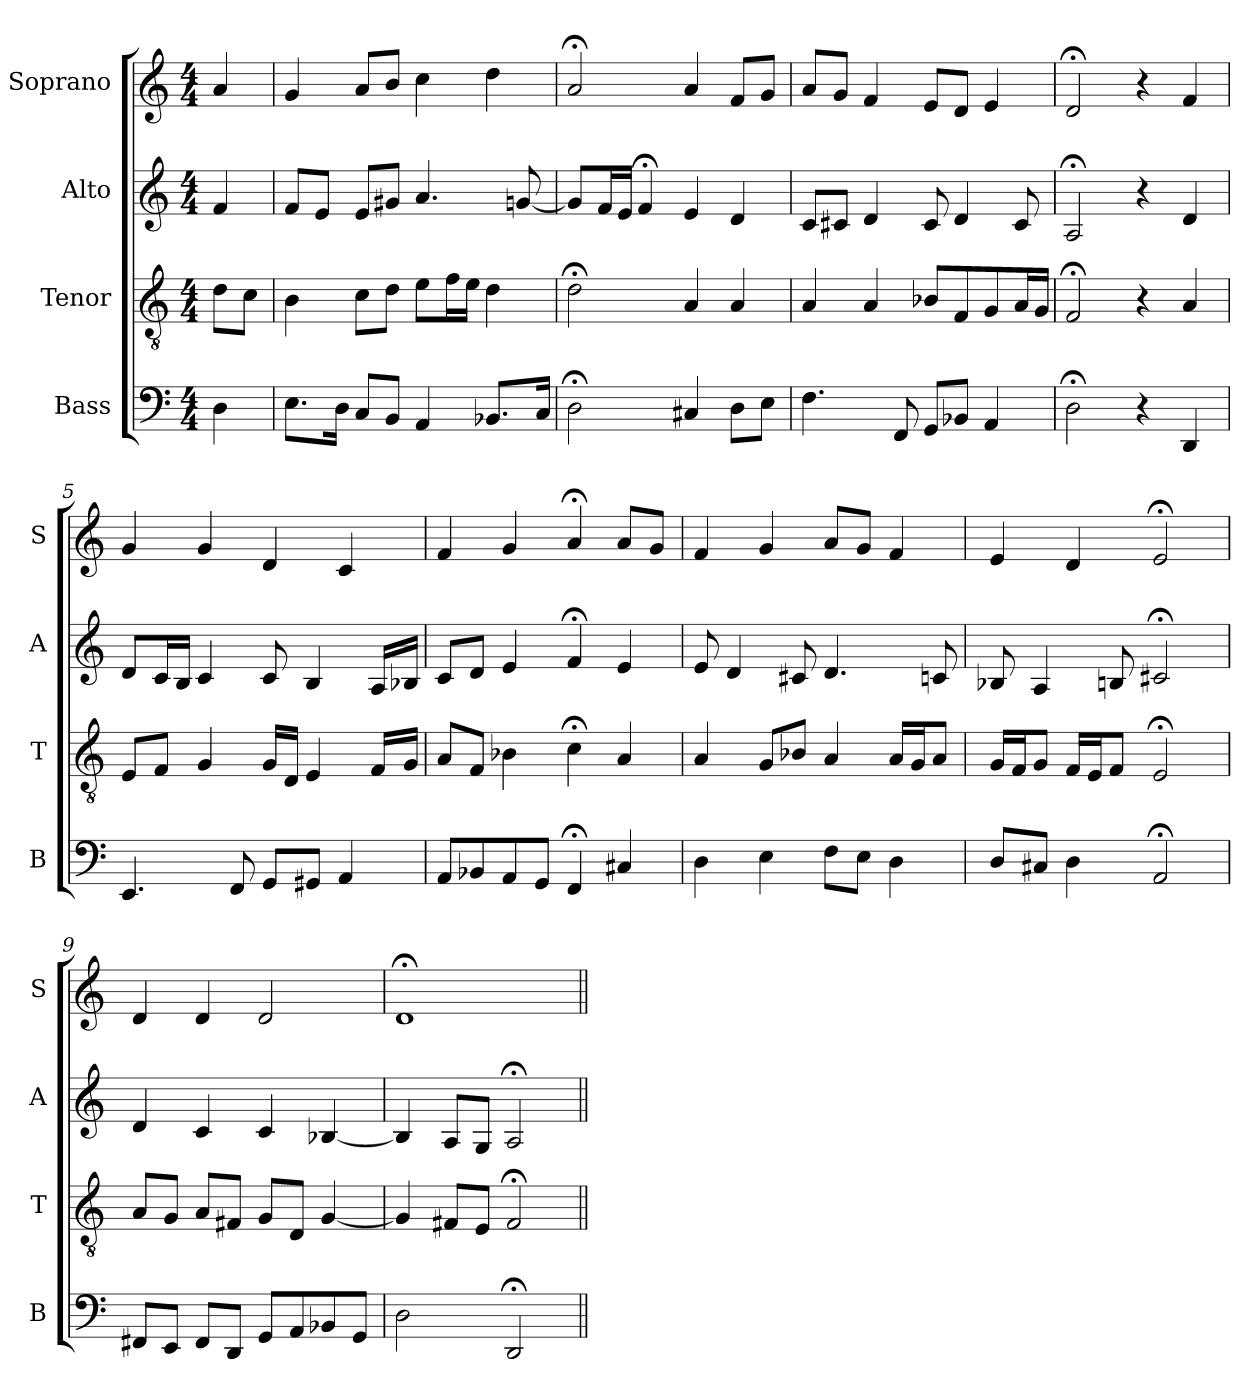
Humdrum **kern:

**kern	**kern	**kern	**kern
*part4	*part3	*part2	*part1
*staff4	*staff3	*staff2	*staff1
*I"Bass	*I"Tenor	*I"Alto	*I"Soprano
*I'B	*I'T	*I'A	*I'S
*clefF4	*clefGv2	*clefG2	*clefG2
*k[]	*k[]	*k[]	*k[]
*M4/4	*M4/4	*M4/4	*M4/4
=	=	=	=
4D\	8d\L	4f/	4a/
.	8c\J	.	.
=1	=1	=1	=1
8.E\L	4B\	8f/L	4g/
.	.	8e/J	.
16D\Jk	.	.	.
8C/L	8c\L	8e/L	8a/L
8BB/J	8d\J	8g#X/J	8b/J
4AA/	8e\L	4.a/	4cc\
.	16f\L	.	.
.	16e\JJ	.	.
8.BB-X/L	4d\	.	4dd\
.	.	[8gn/	.
16C/Jk	.	.	.
=2	=2	=2	=2
2D;<\	2d;<\	8g/L]	2a;</
.	.	16f/L	.
.	.	16e/JJ	.
.	.	4f;</	.
4C#X/	4A/	4e/	4a/
8D\L	4A/	4d/	8f/L
8E\J	.	.	8g/J
=3	=3	=3	=3
4.F\	4A/	8c/L	8a/L
.	.	8c#X/J	8g/J
.	4A/	4d/	4f/
8FF/	.	.	.
8GG/L	8B-X/L	8c#/	8e/L
8BB-X/J	8F/	4d/	8d/J
4AA/	8G/	.	4e/
.	16A/L	8c#/	.
.	16G/JJ	.	.
=4	=4	=4	=4
2D;<\	2F;</	2A;</	2d;</
4r	4r	4r	4r
4DD/	4A/	4d/	4f/
=5	=5	=5	=5
4.EE/	8E/L	8d/L	4g/
.	8F/J	16c/L	.
.	.	16B/JJ	.
.	4G/	4c/	4g/
8FF/	.	.	.
8GG/L	16G/LL	8c/	4d/
.	16D/JJ	.	.
8GG#X/J	4E/	4B/	.
4AA/	.	.	4c/
.	16F/LL	16A/LL	.
.	16G/JJ	16B-X/JJ	.
=6	=6	=6	=6
8AA/L	8A/L	8c/L	4f/
8BB-X/	8F/J	8d/J	.
8AA/	4B-X\	4e/	4g/
8GG/J	.	.	.
4FF;</	4c;<\	4f;</	4a;</
4C#X/	4A/	4e/	8a/L
.	.	.	8g/J
=7	=7	=7	=7
4D\	4A/	8e/	4f/
.	.	4d/	.
4E\	8G/L	.	4g/
.	8B-X/J	8c#X/	.
8F\L	4A/	4.d/	8a/L
8E\J	.	.	8g/J
4D\	16A/LL	.	4f/
.	16G/J	.	.
.	8A/J	8cn/	.
=8	=8	=8	=8
8D/L	16G/LL	8B-X/	4e/
.	16F/J	.	.
8C#X/J	8G/J	4A/	.
4D\	16F/LL	.	4d/
.	16E/J	.	.
.	8F/J	8Bn/	.
2AA;</	2E;</	2c#X;</	2e;</
=9	=9	=9	=9
8FF#X/L	8A/L	4d/	4d/
8EE/J	8G/J	.	.
8FF#/L	8A/L	4c/	4d/
8DD/J	8F#X/J	.	.
8GG/L	8G/L	4c/	2d/
8AA/	8D/J	.	.
8BB-X/	[4G/	[4B-X/	.
8GG/J	.	.	.
=10	=10	=10	=10
2D\	4G/]	4B-/]	1d;</
.	8F#X/L	8A/L	.
.	8E/J	8G/J	.
2DD;</	2F#;</	2A;</	.
=||	=||	=||	=||
*-	*-	*-	*-
